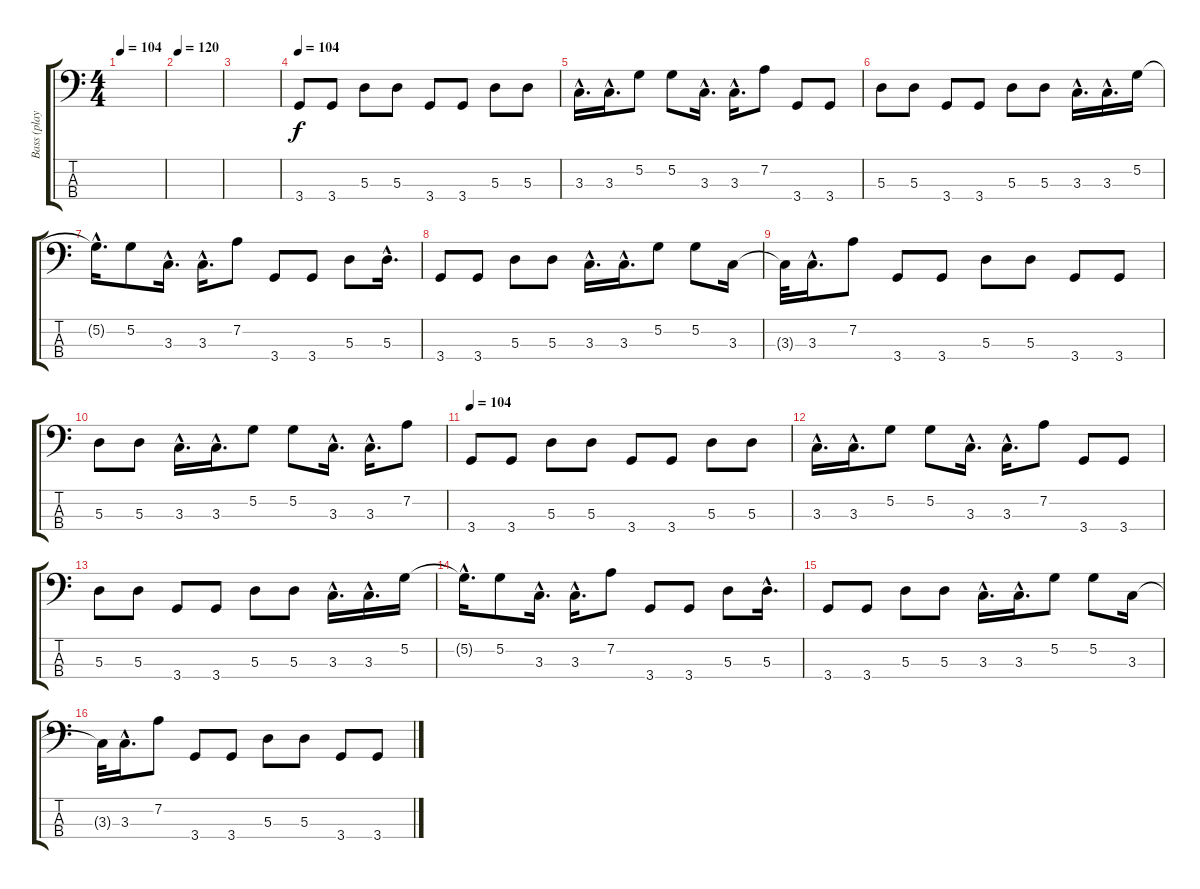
\track ("Bass (played by 'The Rod ' )" "Bass (play") {instrument electricbassfinger}
\staff {score tabs}
\tuning (G2 D2 A1 E1) {hide}
\ts (4 4)
\tempo 104
\clef f4
\ks c
|
\tempo 120
|
|
\tempo 104
3.4.8 3.4.8 5.3.8 5.3.8 3.4.8 3.4.8 5.3.8 5.3.8 |
3.3{hac}.16{d} 3.3{hac}.16{d} 5.2.8 5.2.8 3.3{hac}.16{d} 3.3{hac}.16{d} 7.2.8 3.4.8 3.4.8 |
5.3.8 5.3.8 3.4.8 3.4.8 5.3.8 5.3.8 3.3{hac}.16{d} 3.3{hac}.16{d} 5.2.16 |
5.2{hac t}.16{d} 5.2.8 3.3{hac}.16{d} 3.3{hac}.16{d} 7.2.8 3.4.8 3.4.8 5.3.8 5.3{hac}.16{d} |
3.4.8 3.4.8 5.3.8 5.3.8 3.3{hac}.16{d} 3.3{hac}.16{d} 5.2.8 5.2.8 3.3.16 |
3.3{t}.32 3.3{hac}.16{d} 7.2.8 3.4.8 3.4.8 5.3.8 5.3.8 3.4.8 3.4.8 |
5.3.8 5.3.8 3.3{hac}.16{d} 3.3{hac}.16{d} 5.2.8 5.2.8 3.3{hac}.16{d} 3.3{hac}.16{d} 7.2.8 |
\tempo 104
3.4.8 3.4.8 5.3.8 5.3.8 3.4.8 3.4.8 5.3.8 5.3.8 |
3.3{hac}.16{d} 3.3{hac}.16{d} 5.2.8 5.2.8 3.3{hac}.16{d} 3.3{hac}.16{d} 7.2.8 3.4.8 3.4.8 |
5.3.8 5.3.8 3.4.8 3.4.8 5.3.8 5.3.8 3.3{hac}.16{d} 3.3{hac}.16{d} 5.2.16 |
5.2{hac t}.16{d} 5.2.8 3.3{hac}.16{d} 3.3{hac}.16{d} 7.2.8 3.4.8 3.4.8 5.3.8 5.3{hac}.16{d} |
3.4.8 3.4.8 5.3.8 5.3.8 3.3{hac}.16{d} 3.3{hac}.16{d} 5.2.8 5.2.8 3.3.16 |
3.3{t}.32 3.3{hac}.16{d} 7.2.8 3.4.8 3.4.8 5.3.8 5.3.8 3.4.8 3.4.8
